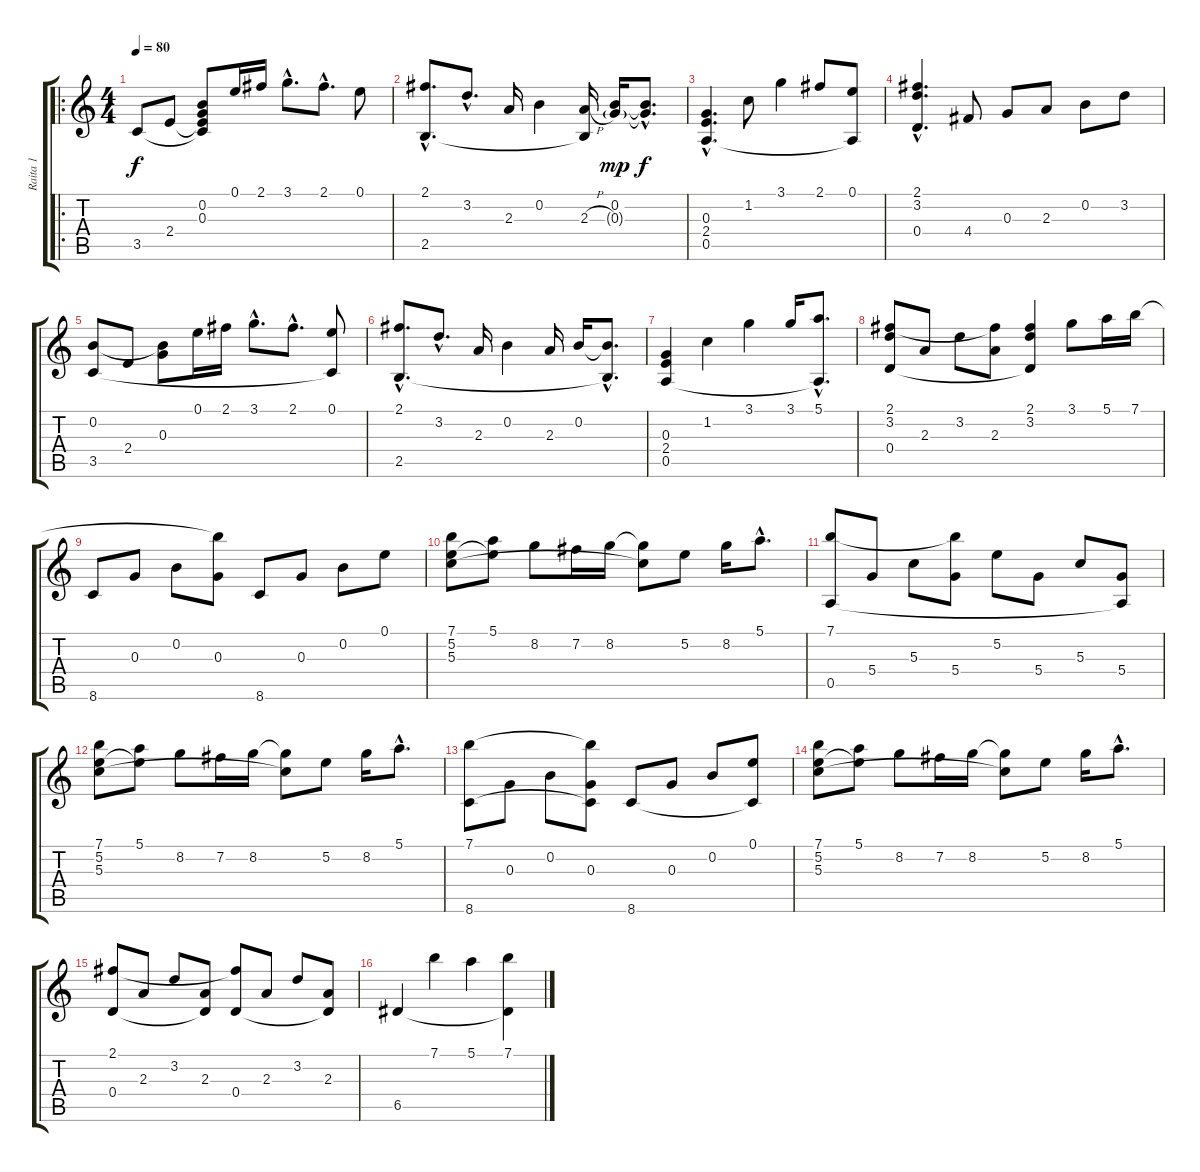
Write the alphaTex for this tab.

\track ("Raita 1" "Raita 1") {instrument acousticguitarnylon}
\staff {score tabs}
\tuning (E4 B3 G3 D3 A2 E2) {hide}
\ro
\ts (4 4)
\tempo 80
\clef g2
\ks c
3.5.8{dy f} 2.4.8 (0.2 0.3 2.4{t} 3.5{t}).8 0.1.16 2.1.16 3.1{hac}.8{d} 2.1{hac}.8{d} 0.1.8 |
(2.1{hac} 2.5{hac}).8{d} 3.2{hac}.8{d} 2.3.16 0.2.4 (2.3{h} 2.5{t}).16 (0.2 0.3{g}).16{dy mp} (0.2{hac t} 0.3{hac t}).8{d dy f} |
(0.3{hac} 2.4{hac} 0.5{hac}).4{d} 1.2.8 3.1.4 2.1.8 (0.1 0.5{t}).8 |
(2.1{hac} 3.2{hac} 0.4{hac}).4{d} 4.4.8 0.3.8 2.3.8 0.2.8 3.2.8 |
(0.2 3.5).8 2.4.8 (0.2{t} 0.3).8 0.1.16 2.1.16 3.1{hac}.8{d} 2.1{hac}.8{d} (0.1 3.5{t}).8 |
(2.1{hac} 2.5{hac}).8{d} 3.2{hac}.8{d} 2.3.16 0.2.4 2.3.16 0.2.16 (0.2{hac t} 2.5{hac t}).8{d} |
(0.3 2.4 0.5).4 1.2.4 3.1.4 3.1.16 (5.1{hac} 0.5{hac t}).8{d} |
(2.1 3.2 0.4).8 2.3.8 3.2.8 (2.1{t} 2.3).8 (2.1 3.2 0.4{t}).4 3.1.8 5.1.16 7.1.16 |
8.6.8 0.3.8 0.2.8 (7.1{t} 0.3).8 8.6.8 0.3.8 0.2.8 0.1.8 |
(7.1 5.2 5.3).8 (5.1 5.2{t}).8 8.2.8 7.2.16 8.2.16 (8.2{t} 5.3{t}).8 5.2.8 8.2.16 5.1{hac}.8{d} |
(7.1 0.5).8 5.4.8 5.3.8 (7.1{t} 5.4).8 5.2.8 5.4.8 5.3.8 (5.4 0.5{t}).8 |
(7.1 5.2 5.3).8 (5.1 5.2{t}).8 8.2.8 7.2.16 8.2.16 (8.2{t} 5.3{t}).8 5.2.8 8.2.16 5.1{hac}.8{d} |
(7.1 8.6).8 0.3.8 0.2.8 (7.1{t} 0.3 8.6{t}).8 8.6.8 0.3.8 0.2.8 (0.1 8.6{t}).8 |
(7.1 5.2 5.3).8 (5.1 5.2{t}).8 8.2.8 7.2.16 8.2.16 (8.2{t} 5.3{t}).8 5.2.8 8.2.16 5.1{hac}.8{d} |
(2.1 0.4).8 2.3.8 3.2.8 (2.3 0.4{t}).8 (2.1{t} 0.4).8 2.3.8 3.2.8 (2.3 0.4{t}).8 |
6.5.4 7.1.4 5.1.4 (7.1 6.5{t}).4
